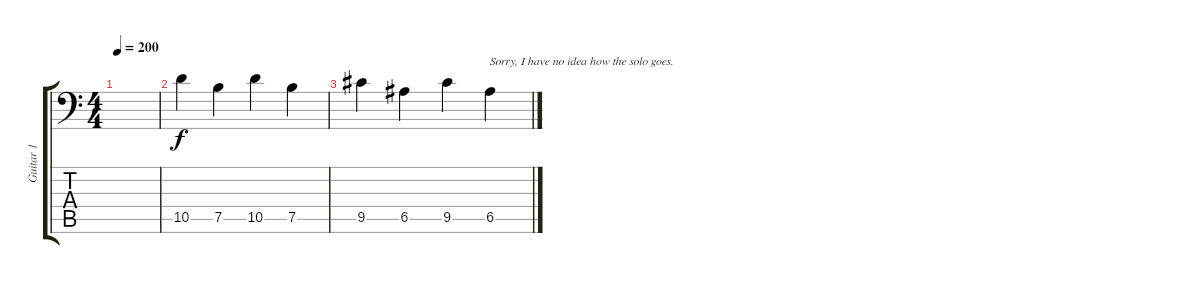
\track ("Guitar 1" "Guitar 1") {instrument distortionguitar}
\staff {score tabs}
\tuning (B3 Gb3 D3 A2 E2 A1) {hide}
\ts (4 4)
\tempo 200
\clef f4
\ks c
|
10.5.4 7.5.4 10.5.4 7.5.4 |
9.5.4 6.5.4 9.5.4 6.5.4{txt "Sorry, I have no idea how the solo goes."}
